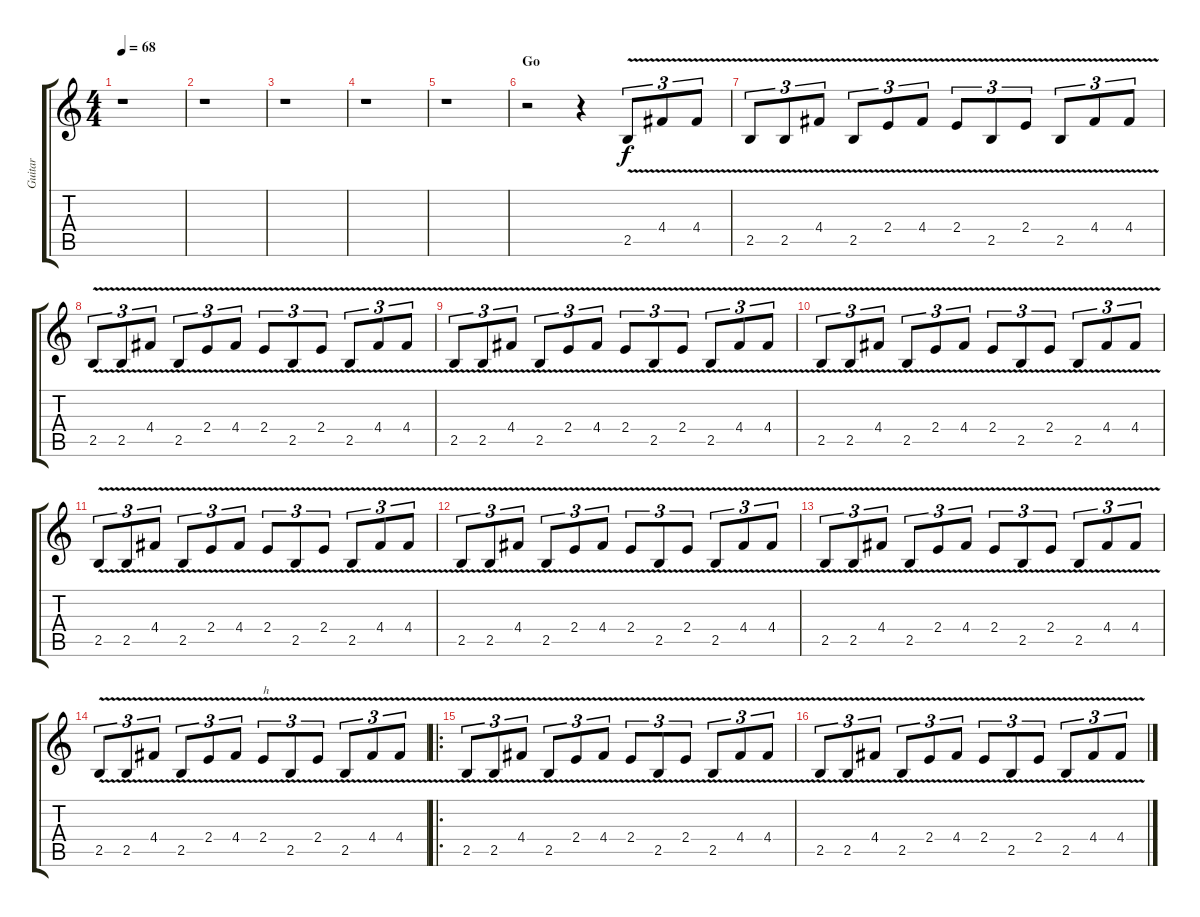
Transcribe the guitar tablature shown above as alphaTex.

\track ("Guitar" "Guitar") {instrument banjo}
\staff {score tabs}
\tuning (E4 B3 G3 D3 A2 E2) {hide}
\displaytranspose 12
\ts (4 4)
\tempo 68
\clef g2
\ks c
r.1{dy f instrument banjo} |
r.1 |
r.1 |
r.1 |
r.1 |
\section ("" "Go")
r.2 r.4 2.5{v}.8{tu (3 2)} 4.4{v}.8{tu (3 2)} 4.4{v}.8{tu (3 2)} |
2.5{v}.8{tu (3 2)} 2.5{v}.8{tu (3 2)} 4.4{v}.8{tu (3 2)} 2.5{v}.8{tu (3 2)} 2.4{v}.8{tu (3 2)} 4.4{v}.8{tu (3 2)} 2.4{v}.8{tu (3 2)} 2.5{v}.8{tu (3 2)} 2.4{v}.8{tu (3 2)} 2.5{v}.8{tu (3 2)} 4.4{v}.8{tu (3 2)} 4.4{v}.8{tu (3 2)} |
2.5{v}.8{tu (3 2)} 2.5{v}.8{tu (3 2)} 4.4{v}.8{tu (3 2)} 2.5{v}.8{tu (3 2)} 2.4{v}.8{tu (3 2)} 4.4{v}.8{tu (3 2)} 2.4{v}.8{tu (3 2)} 2.5{v}.8{tu (3 2)} 2.4{v}.8{tu (3 2)} 2.5{v}.8{tu (3 2)} 4.4{v}.8{tu (3 2)} 4.4{v}.8{tu (3 2)} |
2.5{v}.8{tu (3 2)} 2.5{v}.8{tu (3 2)} 4.4{v}.8{tu (3 2)} 2.5{v}.8{tu (3 2)} 2.4{v}.8{tu (3 2)} 4.4{v}.8{tu (3 2)} 2.4{v}.8{tu (3 2)} 2.5{v}.8{tu (3 2)} 2.4{v}.8{tu (3 2)} 2.5{v}.8{tu (3 2)} 4.4{v}.8{tu (3 2)} 4.4{v}.8{tu (3 2)} |
2.5{v}.8{tu (3 2)} 2.5{v}.8{tu (3 2)} 4.4{v}.8{tu (3 2)} 2.5{v}.8{tu (3 2)} 2.4{v}.8{tu (3 2)} 4.4{v}.8{tu (3 2)} 2.4{v}.8{tu (3 2)} 2.5{v}.8{tu (3 2)} 2.4{v}.8{tu (3 2)} 2.5{v}.8{tu (3 2)} 4.4{v}.8{tu (3 2)} 4.4{v}.8{tu (3 2)} |
2.5{v}.8{tu (3 2)} 2.5{v}.8{tu (3 2)} 4.4{v}.8{tu (3 2)} 2.5{v}.8{tu (3 2)} 2.4{v}.8{tu (3 2)} 4.4{v}.8{tu (3 2)} 2.4{v}.8{tu (3 2)} 2.5{v}.8{tu (3 2)} 2.4{v}.8{tu (3 2)} 2.5{v}.8{tu (3 2)} 4.4{v}.8{tu (3 2)} 4.4{v}.8{tu (3 2)} |
2.5{v}.8{tu (3 2)} 2.5{v}.8{tu (3 2)} 4.4{v}.8{tu (3 2)} 2.5{v}.8{tu (3 2)} 2.4{v}.8{tu (3 2)} 4.4{v}.8{tu (3 2)} 2.4{v}.8{tu (3 2)} 2.5{v}.8{tu (3 2)} 2.4{v}.8{tu (3 2)} 2.5{v}.8{tu (3 2)} 4.4{v}.8{tu (3 2)} 4.4{v}.8{tu (3 2)} |
2.5{v}.8{tu (3 2)} 2.5{v}.8{tu (3 2)} 4.4{v}.8{tu (3 2)} 2.5{v}.8{tu (3 2)} 2.4{v}.8{tu (3 2)} 4.4{v}.8{tu (3 2)} 2.4{v}.8{tu (3 2)} 2.5{v}.8{tu (3 2)} 2.4{v}.8{tu (3 2)} 2.5{v}.8{tu (3 2)} 4.4{v}.8{tu (3 2)} 4.4{v}.8{tu (3 2)} |
2.5{v}.8{tu (3 2)} 2.5{v}.8{tu (3 2)} 4.4{v}.8{tu (3 2)} 2.5{v}.8{tu (3 2)} 2.4{v}.8{tu (3 2)} 4.4{v}.8{tu (3 2)} 2.4{v}.8{tu (3 2) txt "h"} 2.5{v}.8{tu (3 2)} 2.4{v}.8{tu (3 2)} 2.5{v}.8{tu (3 2)} 4.4{v}.8{tu (3 2)} 4.4{v}.8{tu (3 2)} |
\ro
2.5{v}.8{tu (3 2)} 2.5{v}.8{tu (3 2)} 4.4{v}.8{tu (3 2)} 2.5{v}.8{tu (3 2)} 2.4{v}.8{tu (3 2)} 4.4{v}.8{tu (3 2)} 2.4{v}.8{tu (3 2)} 2.5{v}.8{tu (3 2)} 2.4{v}.8{tu (3 2)} 2.5{v}.8{tu (3 2)} 4.4{v}.8{tu (3 2)} 4.4{v}.8{tu (3 2)} |
2.5{v}.8{tu (3 2)} 2.5{v}.8{tu (3 2)} 4.4{v}.8{tu (3 2)} 2.5{v}.8{tu (3 2)} 2.4{v}.8{tu (3 2)} 4.4{v}.8{tu (3 2)} 2.4{v}.8{tu (3 2)} 2.5{v}.8{tu (3 2)} 2.4{v}.8{tu (3 2)} 2.5{v}.8{tu (3 2)} 4.4{v}.8{tu (3 2)} 4.4{v}.8{tu (3 2)}
